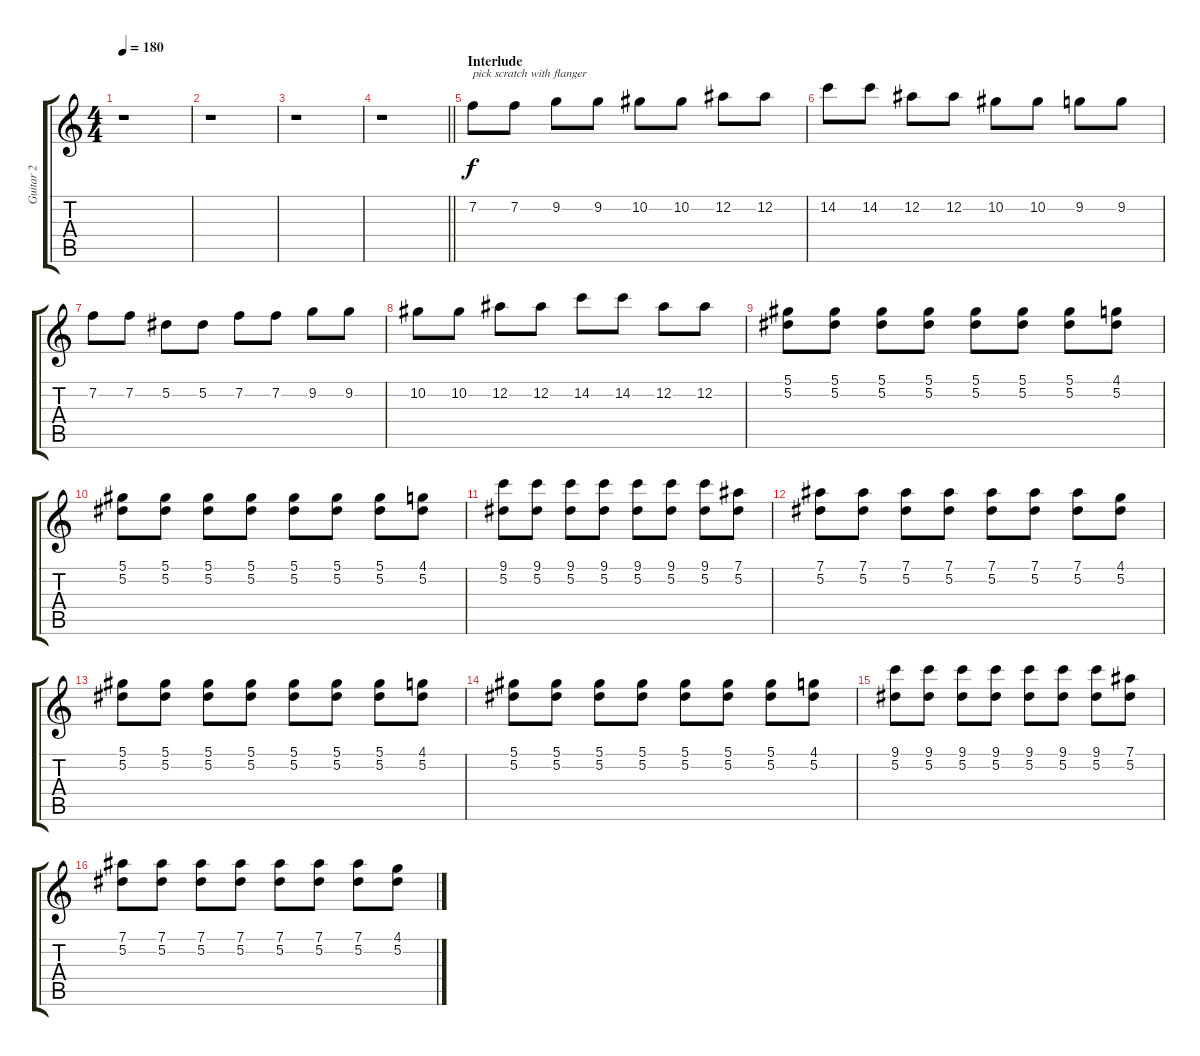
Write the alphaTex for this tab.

\track ("Guitar 2" "Guitar 2") {instrument distortionguitar}
\staff {score tabs}
\tuning (Eb4 Bb3 Gb3 Db3 Ab2 Eb2) {hide}
\ts (4 4)
\tempo 180
\clef g2
\ks c
r.1{dy f} |
r.1 |
r.1 |
\barLineRight lightlight
r.1 |
\section ("" "Interlude")
7.2.8{txt "pick scratch with flanger" instrument guitarfretnoise} 7.2.8 9.2.8 9.2.8 10.2.8 10.2.8 12.2.8 12.2.8 |
14.2.8 14.2.8 12.2.8 12.2.8 10.2.8 10.2.8 9.2.8 9.2.8 |
7.2.8 7.2.8 5.2.8 5.2.8 7.2.8 7.2.8 9.2.8 9.2.8 |
10.2.8 10.2.8 12.2.8 12.2.8 14.2.8 14.2.8 12.2.8 12.2.8 |
(5.1 5.2).8{instrument distortionguitar} (5.1 5.2).8 (5.1 5.2).8 (5.1 5.2).8 (5.1 5.2).8 (5.1 5.2).8 (5.1 5.2).8 (4.1 5.2).8 |
(5.1 5.2).8 (5.1 5.2).8 (5.1 5.2).8 (5.1 5.2).8 (5.1 5.2).8 (5.1 5.2).8 (5.1 5.2).8 (4.1 5.2).8 |
(9.1 5.2).8 (9.1 5.2).8 (9.1 5.2).8 (9.1 5.2).8 (9.1 5.2).8 (9.1 5.2).8 (9.1 5.2).8 (7.1 5.2).8 |
(7.1 5.2).8 (7.1 5.2).8 (7.1 5.2).8 (7.1 5.2).8 (7.1 5.2).8 (7.1 5.2).8 (7.1 5.2).8 (4.1 5.2).8 |
(5.1 5.2).8 (5.1 5.2).8 (5.1 5.2).8 (5.1 5.2).8 (5.1 5.2).8 (5.1 5.2).8 (5.1 5.2).8 (4.1 5.2).8 |
(5.1 5.2).8 (5.1 5.2).8 (5.1 5.2).8 (5.1 5.2).8 (5.1 5.2).8 (5.1 5.2).8 (5.1 5.2).8 (4.1 5.2).8 |
(9.1 5.2).8 (9.1 5.2).8 (9.1 5.2).8 (9.1 5.2).8 (9.1 5.2).8 (9.1 5.2).8 (9.1 5.2).8 (7.1 5.2).8 |
(7.1 5.2).8 (7.1 5.2).8 (7.1 5.2).8 (7.1 5.2).8 (7.1 5.2).8 (7.1 5.2).8 (7.1 5.2).8 (4.1 5.2).8
